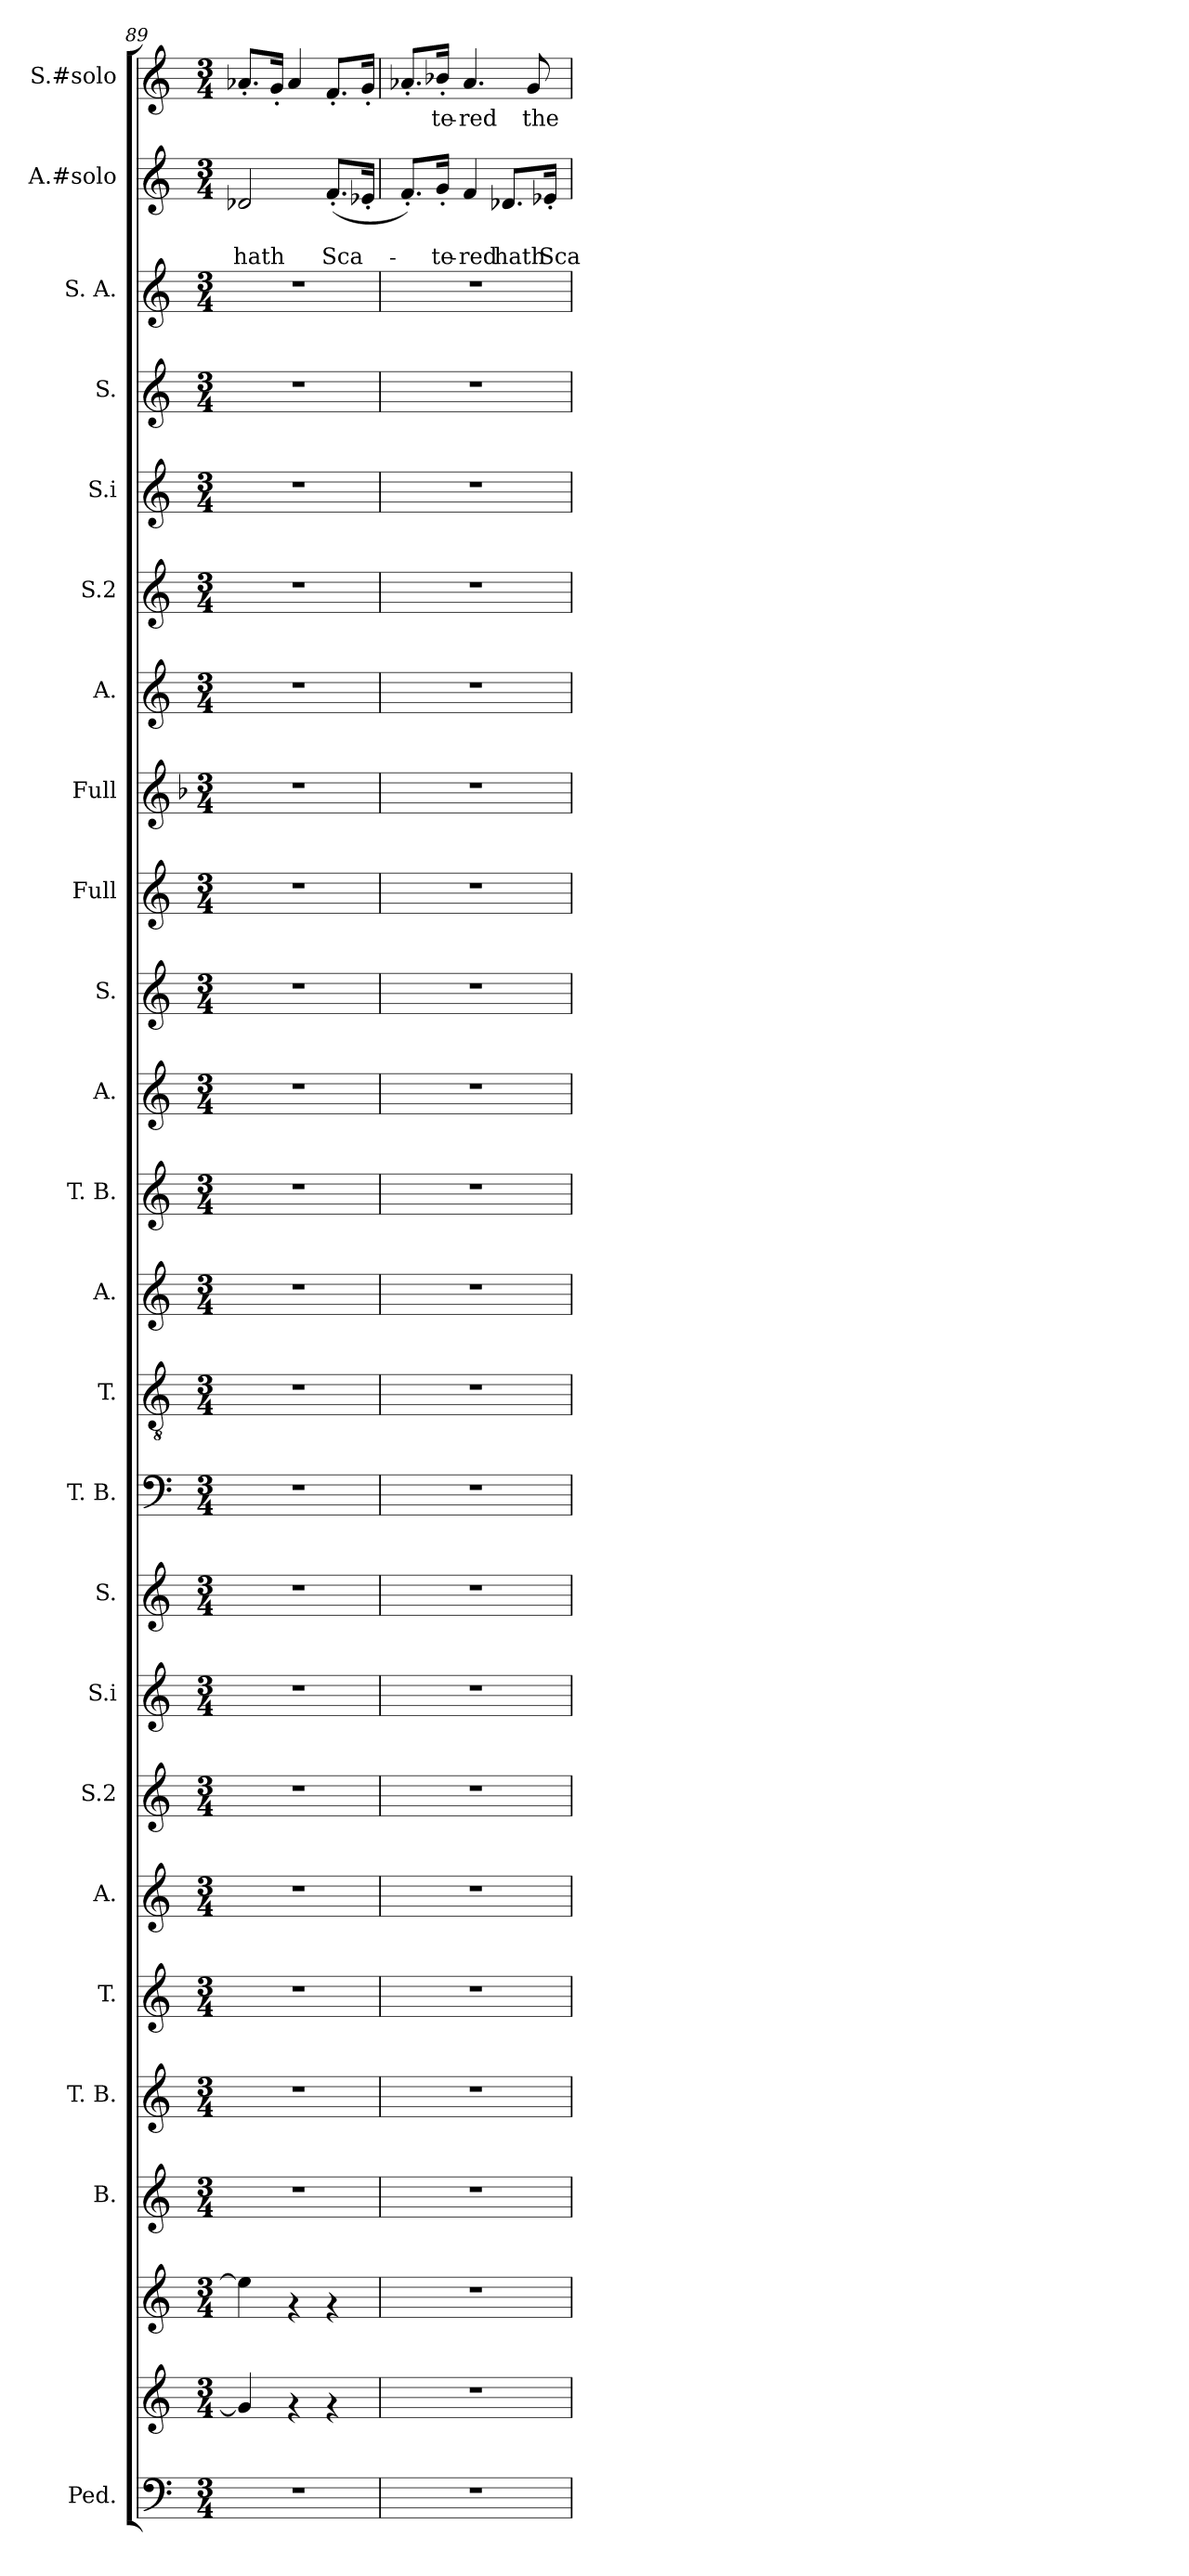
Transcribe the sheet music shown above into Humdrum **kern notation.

**kern	**kern	**kern	**kern	**kern	**kern	**kern	**kern	**kern	**kern	**kern	**kern	**kern	**kern	**kern	**kern	**kern	**kern	**kern	**kern	**kern	**kern	**kern	**kern	**text	**text	**kern	**text
*part25	*part24	*part23	*part22	*part21	*part20	*part19	*part18	*part17	*part16	*part15	*part14	*part13	*part12	*part11	*part10	*part9	*part8	*part7	*part6	*part5	*part4	*part3	*part2	*part2	*part2	*part1	*part1
*staff25	*staff24	*staff23	*staff22	*staff21	*staff20	*staff19	*staff18	*staff17	*staff16	*staff15	*staff14	*staff13	*staff12	*staff11	*staff10	*staff9	*staff8	*staff7	*staff6	*staff5	*staff4	*staff3	*staff2	*staff2	*staff2	*staff1	*staff1
*I"Ped.	*	*	*I"B.	*I"T. B.	*I"T.	*I"A.	*I"S.2	*I"S.i	*I"S.	*I"T. B.	*I"T.	*I"A.	*I"T. B.	*I"A.	*I"S.	*I"Full	*I"Full	*I"A.	*I"S.2	*I"S.i	*I"S.	*I"S. A.	*I"A.#solo	*	*	*I"S.#solo	*
*I'Ped.	*	*	*	*I'T. B.	*I'T.	*I'A.	*I'S.2	*I'S.i	*I'S.	*I'T. B.	*I'T.	*	*I'T. B.	*I'A.	*I'S.	*	*	*I'A.	*I'S.2	*I'S.i	*I'S.	*I'S. A.	*I'A.#solo	*	*	*I'S.#solo	*
*clefF4	*clefG2	*clefG2	*clefG2	*clefG2	*clefG2	*clefG2	*clefG2	*clefG2	*clefG2	*clefF4	*clefGv2	*clefG2	*clefG2	*clefG2	*clefG2	*clefG2	*clefG2	*clefG2	*clefG2	*clefG2	*clefG2	*clefG2	*clefG2	*	*	*clefG2	*
*	*	*	*	*	*	*	*	*	*	*	*	*	*	*	*	*	*ITrd3c5	*	*	*	*	*	*	*	*	*	*
*k[]	*k[]	*k[]	*k[]	*k[]	*k[]	*k[]	*k[]	*k[]	*k[]	*k[]	*k[]	*k[]	*k[]	*k[]	*k[]	*k[]	*k[]	*k[]	*k[]	*k[]	*k[]	*k[]	*k[]	*	*	*k[]	*
*C:	*C:	*C:	*C:	*C:	*C:	*C:	*C:	*C:	*C:	*C:	*C:	*C:	*C:	*C:	*C:	*C:	*C:	*C:	*C:	*C:	*C:	*C:	*C:	*	*	*C:	*
*M3/4	*M3/4	*M3/4	*M3/4	*M3/4	*M3/4	*M3/4	*M3/4	*M3/4	*M3/4	*M3/4	*M3/4	*M3/4	*M3/4	*M3/4	*M3/4	*M3/4	*M3/4	*M3/4	*M3/4	*M3/4	*M3/4	*M3/4	*M3/4	*	*	*M3/4	*
=89	=89	=89	=89	=89	=89	=89	=89	=89	=89	=89	=89	=89	=89	=89	=89	=89	=89	=89	=89	=89	=89	=89	=89	=89	=89	=89	=89
!	!	!	!	!	!	!	!	!	!	!	!	!	!	!	!	!	!	!	!	!	!	!	!	!	!LO:LY:b	!	!
2.r	4g/]	4ee-\]	2.r	2.r	2.r	2.r	2.r	2.r	2.r	2.r	2.r	2.r	2.r	2.r	2.r	2.r	2.r	2.r	2.r	2.r	2.r	2.r	2d-X/	.	hath	8.a-X'</L	.
.	.	.	.	.	.	.	.	.	.	.	.	.	.	.	.	.	.	.	.	.	.	.	.	.	.	16g'</Jk	.
.	4rf	4rf	.	.	.	.	.	.	.	.	.	.	.	.	.	.	.	.	.	.	.	.	.	.	.	4a-/	.
!	!	!	!	!	!	!	!	!	!	!	!	!	!	!	!	!	!	!	!	!	!	!	!	!	!LO:LY:b	!	!
.	4rf	4rf	.	.	.	.	.	.	.	.	.	.	.	.	.	.	.	.	.	.	.	.	(<8.f'</L	.	Sca-	8.f'</L	.
.	.	.	.	.	.	.	.	.	.	.	.	.	.	.	.	.	.	.	.	.	.	.	16e-X'</Jk	.	.	16g'</Jk	.
=90	=90	=90	=90	=90	=90	=90	=90	=90	=90	=90	=90	=90	=90	=90	=90	=90	=90	=90	=90	=90	=90	=90	=90	=90	=90	=90	=90
2.r	2.r	2.r	2.r	2.r	2.r	2.r	2.r	2.r	2.r	2.r	2.r	2.r	2.r	2.r	2.r	2.r	2.r	2.r	2.r	2.r	2.r	2.r	8.f'</L)	.	.	8.a-X'</L	.
!	!	!	!	!	!	!	!	!	!	!	!	!	!	!	!	!	!	!	!	!	!	!	!	!	!LO:LY:b	!	!LO:LY:b
.	.	.	.	.	.	.	.	.	.	.	.	.	.	.	.	.	.	.	.	.	.	.	16g'</Jk	.	-te-	16b-X'</Jk	-te-
!	!	!	!	!	!	!	!	!	!	!	!	!	!	!	!	!	!	!	!	!	!	!	!	!	!LO:LY:b	!	!LO:LY:b
.	.	.	.	.	.	.	.	.	.	.	.	.	.	.	.	.	.	.	.	.	.	.	4f/	.	-red	4.a-/	-red
!	!	!	!	!	!	!	!	!	!	!	!	!	!	!	!	!	!	!	!	!	!	!	!	!	!LO:LY:b	!	!
.	.	.	.	.	.	.	.	.	.	.	.	.	.	.	.	.	.	.	.	.	.	.	8.d-X/L	.	hath	.	.
!	!	!	!	!	!	!	!	!	!	!	!	!	!	!	!	!	!	!	!	!	!	!	!	!	!	!	!LO:LY:b
.	.	.	.	.	.	.	.	.	.	.	.	.	.	.	.	.	.	.	.	.	.	.	.	.	.	8g/	the
!	!	!	!	!	!	!	!	!	!	!	!	!	!	!	!	!	!	!	!	!	!	!	!	!	!LO:LY:b	!	!
.	.	.	.	.	.	.	.	.	.	.	.	.	.	.	.	.	.	.	.	.	.	.	16e-X'</Jk	.	Sca-	.	.
=	=	=	=	=	=	=	=	=	=	=	=	=	=	=	=	=	=	=	=	=	=	=	=	=	=	=	=
*-	*-	*-	*-	*-	*-	*-	*-	*-	*-	*-	*-	*-	*-	*-	*-	*-	*-	*-	*-	*-	*-	*-	*-	*-	*-	*-	*-
